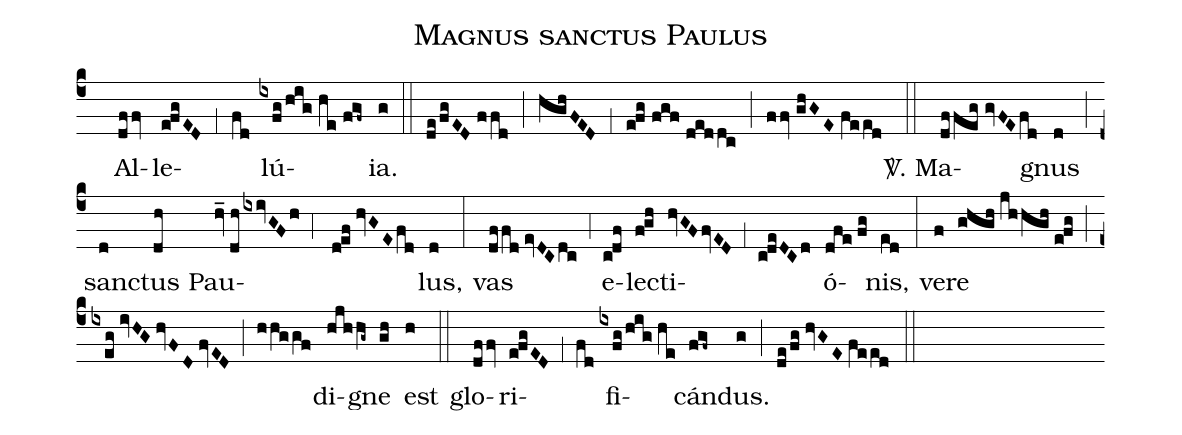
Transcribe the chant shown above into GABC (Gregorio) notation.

name:Magnus sanctus Paulus;
mode:I;
office-part:Alleluia;
%%
(c4) () Al(dffv)le(e!fgED)(,1)(fd)lú(ixfg/hig//he//fgf~)ia.(g) (::) (de/fgED//ffd) (;) (hghFED) (,1) (e!fg//fgf//deddc) (;) (ffv//ghGE//feed) (::) <sp>V/</sp>. Ma(dffeg//gvFE/fd)gnus(d) (;) san(d)ctus(dh) Pau(hv_//dh/ixivGFh)(,4)(//d!ef//hvGE/fd)lus,(d) (:) vas(dffd//evDC/dc) (,4) e(c!df)le(f!gh)cti(hvGF/fvED)(,1)(c!deDCd)ó(dfe//fg)nis,(ed) (:) ve(f)re(ghgh//jhhgh//e!fg) (;) (ixeg//ivHG//hvFD//fvED) (;) (hhggf) di(hjhhg~)gne(gh) est(h) (::) glo(dffv)ri(e!fgED)(,1)(fd)fi(ixfg/hig//he)cán(fgf~)dus.(g) (;) (de/fg//hvGE//feed) (::)
